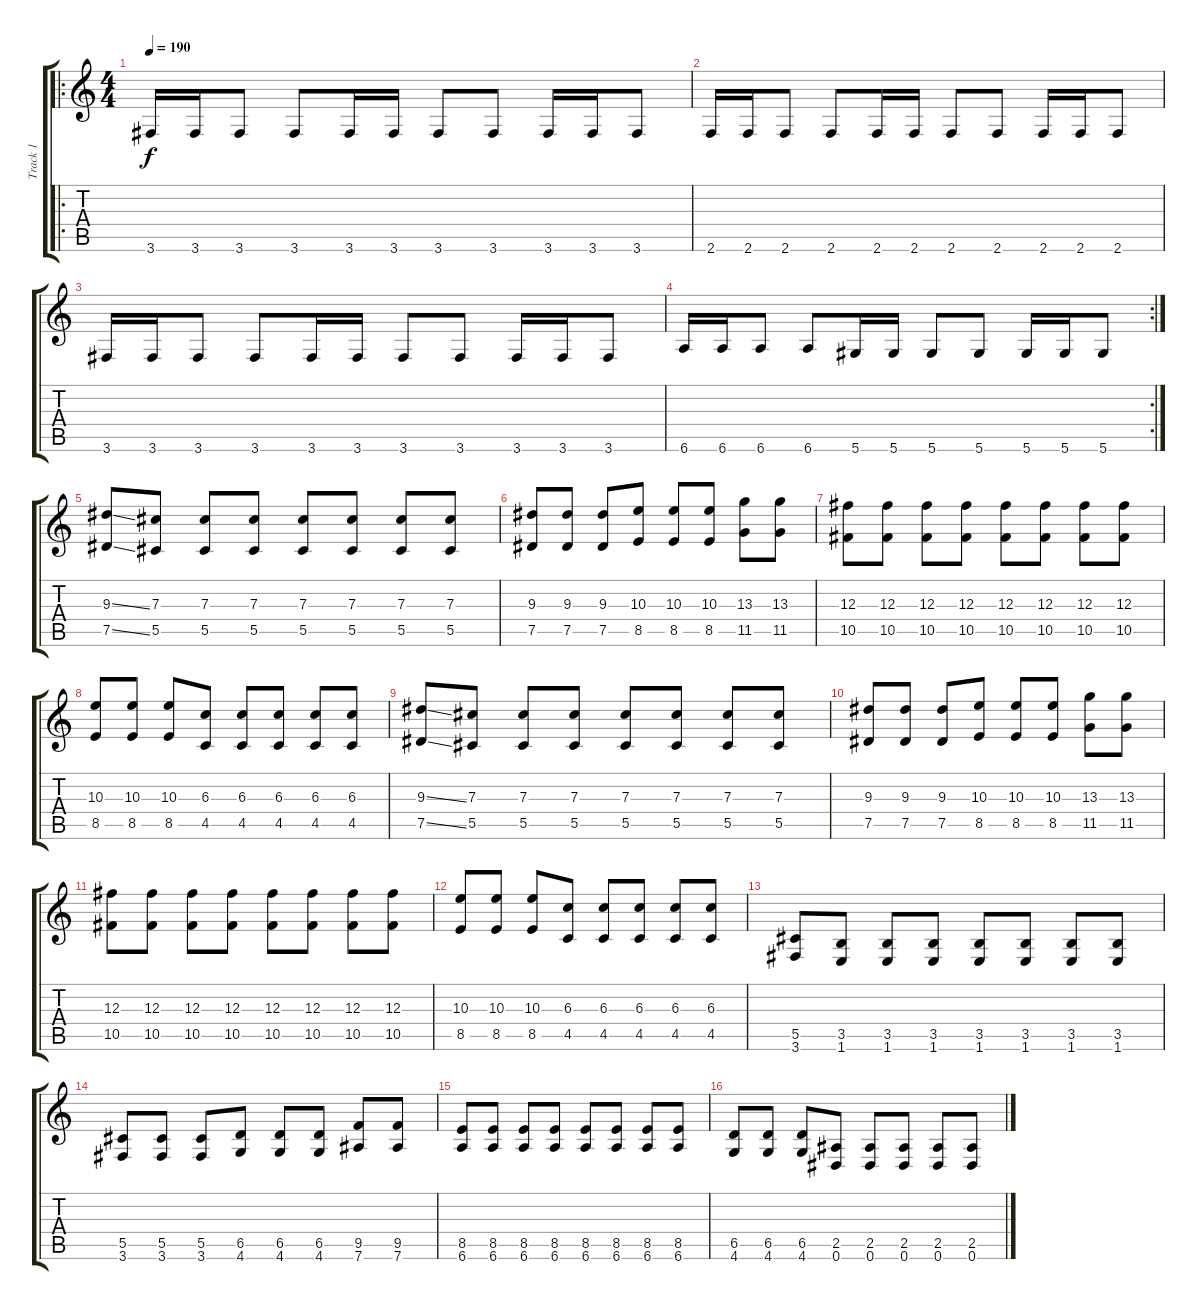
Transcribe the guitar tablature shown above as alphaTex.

\track ("Track 1" "Track 1") {instrument distortionguitar}
\staff {score tabs}
\tuning (Eb4 Bb3 Gb3 Db3 Ab2 Eb2) {hide}
\ro
\ts (4 4)
\tempo 190
\clef g2
\ks c
3.6.16{dy f} 3.6.16 3.6.8 3.6.8 3.6.16 3.6.16 3.6.8 3.6.8 3.6.16 3.6.16 3.6.8 |
2.6.16 2.6.16 2.6.8 2.6.8 2.6.16 2.6.16 2.6.8 2.6.8 2.6.16 2.6.16 2.6.8 |
3.6.16 3.6.16 3.6.8 3.6.8 3.6.16 3.6.16 3.6.8 3.6.8 3.6.16 3.6.16 3.6.8 |
\rc 2
6.6.16 6.6.16 6.6.8 6.6.8 5.6.16 5.6.16 5.6.8 5.6.8 5.6.16 5.6.16 5.6.8 |
(9.3{ss} 7.5{ss}).8 (7.3 5.5).8 (7.3 5.5).8 (7.3 5.5).8 (7.3 5.5).8 (7.3 5.5).8 (7.3 5.5).8 (7.3 5.5).8 |
(9.3 7.5).8 (9.3 7.5).8 (9.3 7.5).8 (10.3 8.5).8 (10.3 8.5).8 (10.3 8.5).8 (13.3 11.5).8 (13.3 11.5).8 |
(12.3 10.5).8 (12.3 10.5).8 (12.3 10.5).8 (12.3 10.5).8 (12.3 10.5).8 (12.3 10.5).8 (12.3 10.5).8 (12.3 10.5).8 |
(10.3 8.5).8 (10.3 8.5).8 (10.3 8.5).8 (6.3 4.5).8 (6.3 4.5).8 (6.3 4.5).8 (6.3 4.5).8 (6.3 4.5).8 |
(9.3{ss} 7.5{ss}).8 (7.3 5.5).8 (7.3 5.5).8 (7.3 5.5).8 (7.3 5.5).8 (7.3 5.5).8 (7.3 5.5).8 (7.3 5.5).8 |
(9.3 7.5).8 (9.3 7.5).8 (9.3 7.5).8 (10.3 8.5).8 (10.3 8.5).8 (10.3 8.5).8 (13.3 11.5).8 (13.3 11.5).8 |
(12.3 10.5).8 (12.3 10.5).8 (12.3 10.5).8 (12.3 10.5).8 (12.3 10.5).8 (12.3 10.5).8 (12.3 10.5).8 (12.3 10.5).8 |
(10.3 8.5).8 (10.3 8.5).8 (10.3 8.5).8 (6.3 4.5).8 (6.3 4.5).8 (6.3 4.5).8 (6.3 4.5).8 (6.3 4.5).8 |
(5.5 3.6).8 (3.5 1.6).8 (3.5 1.6).8 (3.5 1.6).8 (3.5 1.6).8 (3.5 1.6).8 (3.5 1.6).8 (3.5 1.6).8 |
(5.5 3.6).8 (5.5 3.6).8 (5.5 3.6).8 (6.5 4.6).8 (6.5 4.6).8 (6.5 4.6).8 (9.5 7.6).8 (9.5 7.6).8 |
(8.5 6.6).8 (8.5 6.6).8 (8.5 6.6).8 (8.5 6.6).8 (8.5 6.6).8 (8.5 6.6).8 (8.5 6.6).8 (8.5 6.6).8 |
(6.5 4.6).8 (6.5 4.6).8 (6.5 4.6).8 (2.5 0.6).8 (2.5 0.6).8 (2.5 0.6).8 (2.5 0.6).8 (2.5 0.6).8
